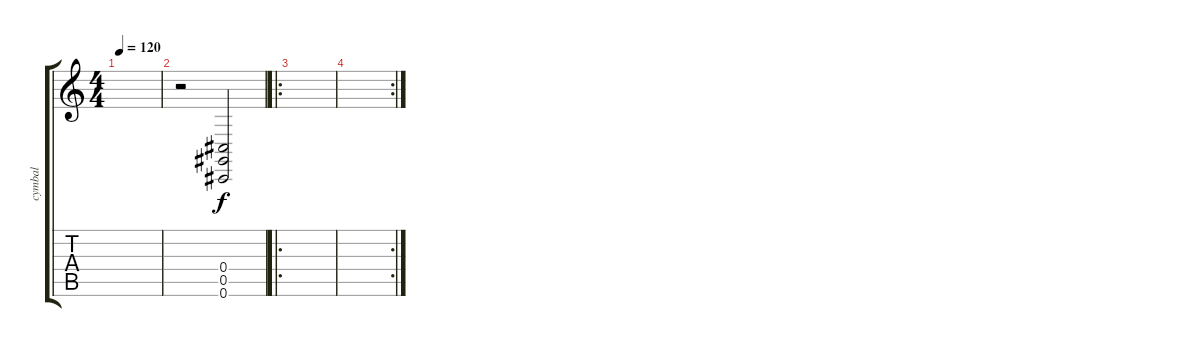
\track ("cymbal" "cymbal") {instrument reversecymbal}
\staff {score tabs}
\tuning (Eb4 Bb3 Gb3 Db3 Ab2 Db2) {hide}
\ts (4 4)
\tempo 120
\clef g2
\ks c
|
r.2 (0.4 0.5 0.6).2 |
\ro
|
\rc 2
